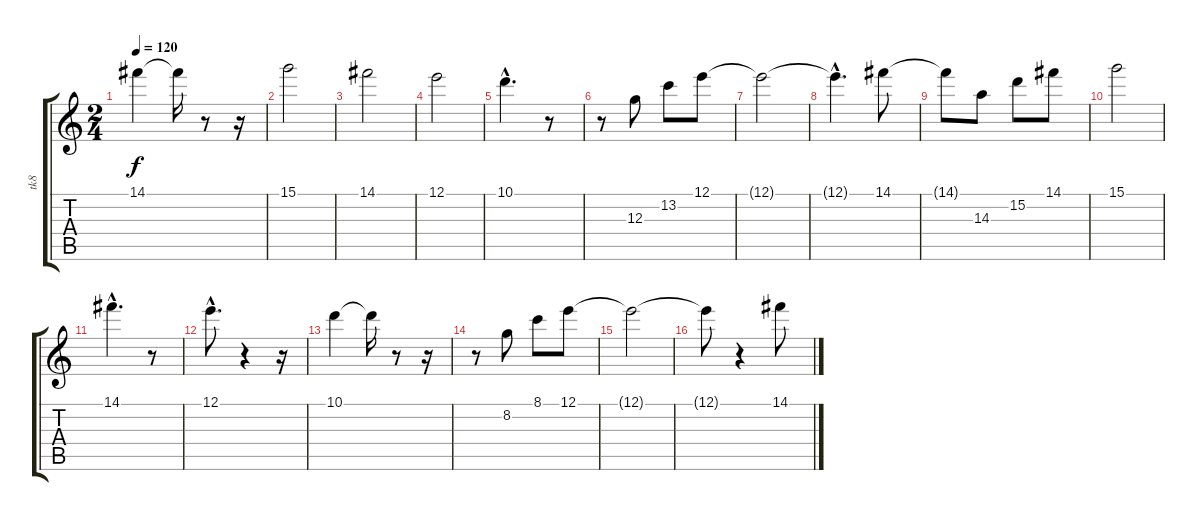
\track ("tk8" "tk8") {instrument electricguitarclean}
\staff {score tabs}
\tuning (E4 B3 G3 D3 A2 E2) {hide}
\ts (2 4)
\tempo 120
\clef g2
\ks c
14.1{t}.4{dy f} 14.1{t}.16 r.8 r.16 |
15.1.2 |
14.1.2 |
12.1.2 |
10.1{hac}.4{d} r.8 |
r.8 12.3.8 13.2.8 12.1.8 |
12.1{t}.2 |
12.1{hac t}.4{d} 14.1.8 |
14.1{t}.8 14.3.8 15.2.8 14.1.8 |
15.1.2 |
14.1{hac}.4{d} r.8 |
12.1{hac}.8{d} r.4 r.16 |
10.1.4 10.1{t}.16 r.8 r.16 |
r.8 8.2.8 8.1.8 12.1.8 |
12.1{t}.2 |
12.1{t}.8 r.4 14.1.8
